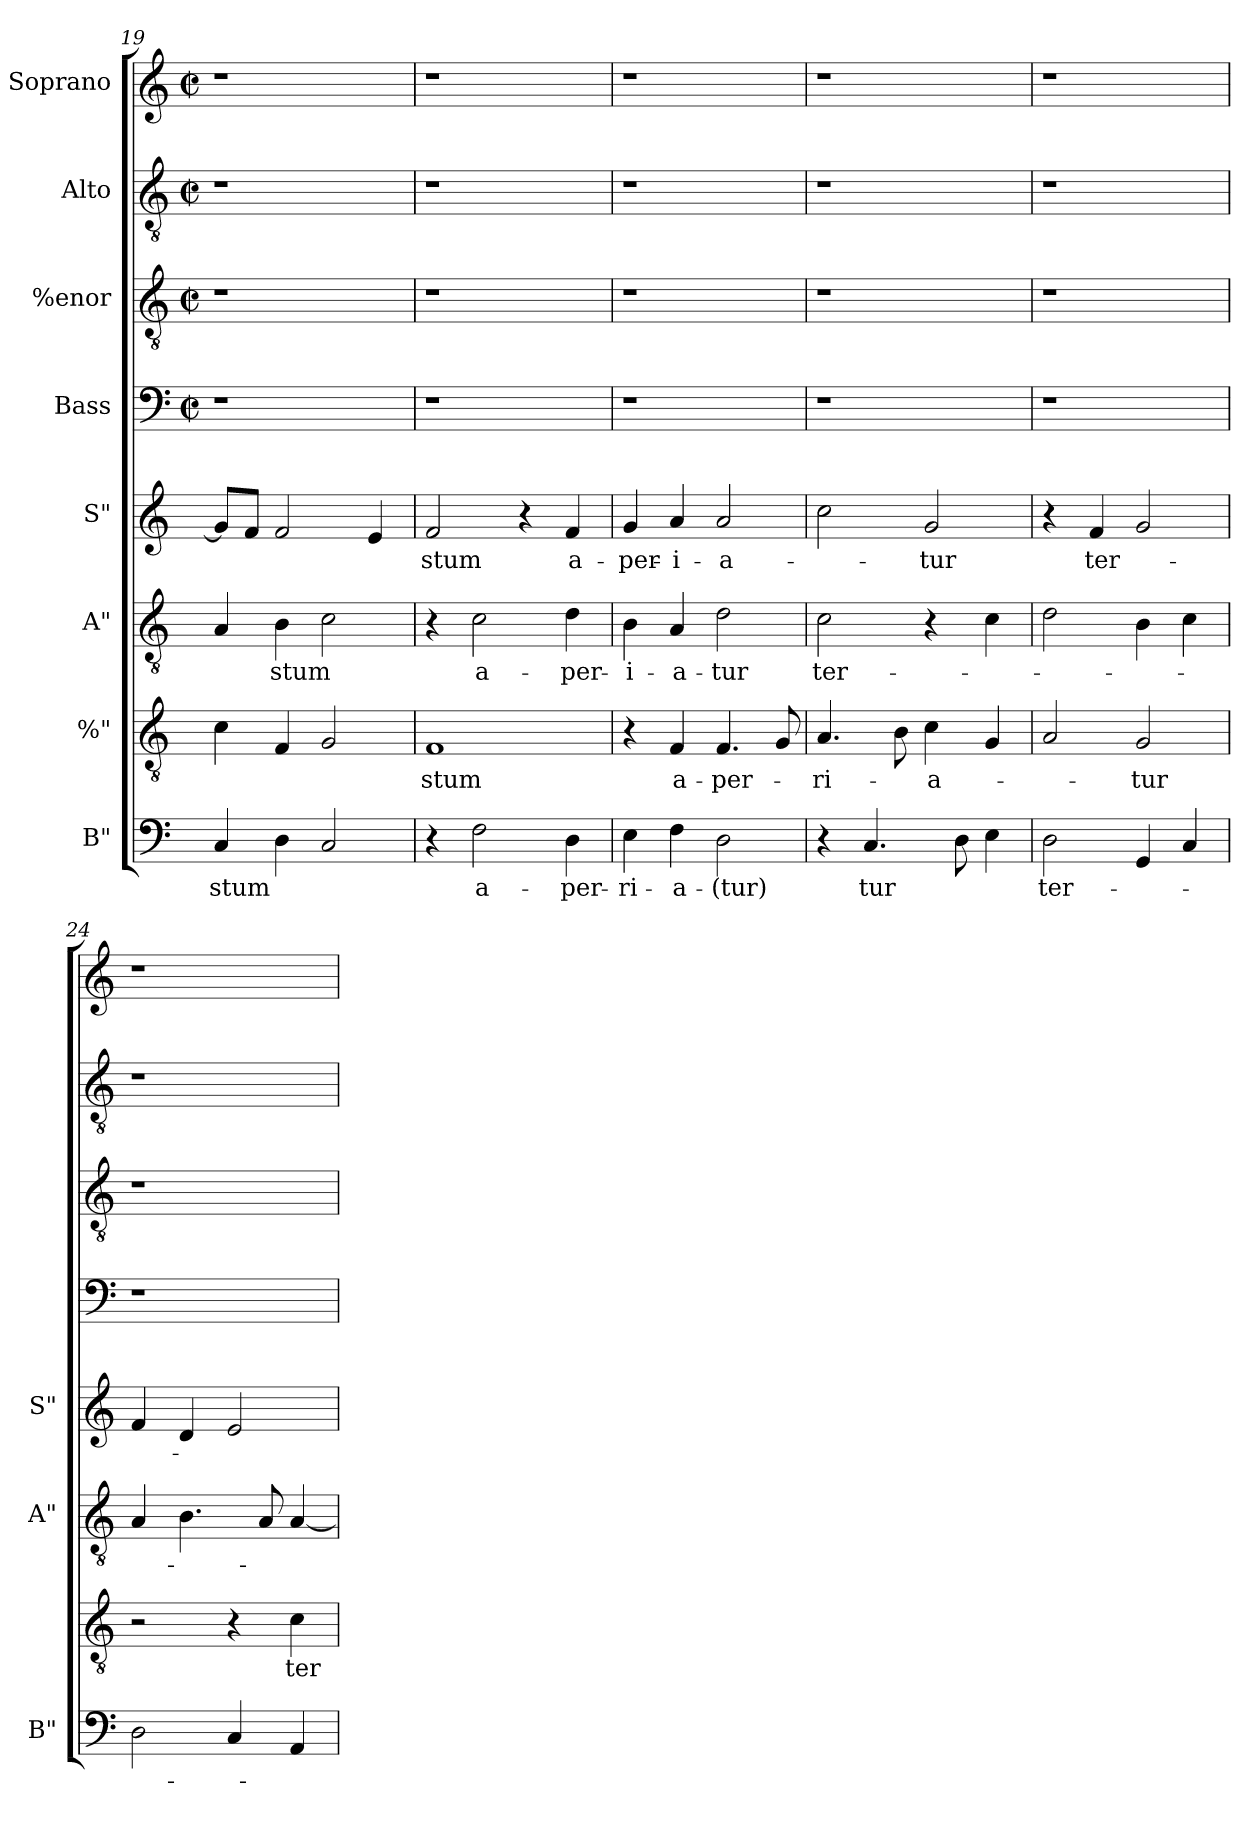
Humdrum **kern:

**kern	**text	**kern	**text	**kern	**text	**kern	**text	**kern	**kern	**kern	**kern
*part8	*part8	*part7	*part7	*part6	*part6	*part5	*part5	*part4	*part3	*part2	*part1
*staff8	*staff8	*staff7	*staff7	*staff6	*staff6	*staff5	*staff5	*staff4	*staff3	*staff2	*staff1
*I"B"	*	*I"%"	*	*I"A"	*	*I"S"	*	*I"Bass	*I"%enor	*I"Alto	*I"Soprano
*I'B"	*	*	*	*I'A"	*	*I'S"	*	*	*	*	*
*clefF4	*	*clefGv2	*	*clefGv2	*	*clefG2	*	*clefF4	*clefGv2	*clefGv2	*clefG2
*	*	*	*	*	*	*	*	*ITrd7c12	*	*	*
*k[]	*	*k[]	*	*k[]	*	*k[]	*	*k[]	*k[]	*k[]	*k[]
*C:	*	*C:	*	*C:	*	*C:	*	*C:	*C:	*C:	*C:
*	*	*	*	*	*	*	*	*M2/2	*M2/2	*M2/2	*M2/2
*	*	*	*	*	*	*	*	*met(c|)	*met(c|)	*met(c|)	*met(c|)
=19	=19	=19	=19	=19	=19	=19	=19	=19	=19	=19	=19
!	!LO:LY:b	!	!	!	!	!	!	!	!	!	!
4C/	-stum	4c\	.	4A/	.	8g/L]	.	1r	1r	1r	1r
.	.	.	.	.	.	8f/J	.	.	.	.	.
!	!	!	!	!	!LO:LY:b	!	!	!	!	!	!
4D\	.	4F/	.	4B\	-stum	2f/	.	.	.	.	.
2C/	.	2G/	.	2c\	.	.	.	.	.	.	.
.	.	.	.	.	.	4e/	.	.	.	.	.
=20	=20	=20	=20	=20	=20	=20	=20	=20	=20	=20	=20
!	!	!	!LO:LY:b	!	!	!	!LO:LY:b	!	!	!	!
4r	.	1F	-stum	4r	.	2f/	-stum	1r	1r	1r	1r
!	!LO:LY:b	!	!	!	!LO:LY:b	!	!	!	!	!	!
2F\	a-	.	.	2c\	a-	.	.	.	.	.	.
.	.	.	.	.	.	4r	.	.	.	.	.
!	!LO:LY:b	!	!	!	!LO:LY:b	!	!LO:LY:b	!	!	!	!
4D\	-per-	.	.	4d\	-per-	4f/	a-	.	.	.	.
=21	=21	=21	=21	=21	=21	=21	=21	=21	=21	=21	=21
!	!LO:LY:b	!	!	!	!LO:LY:b	!	!LO:LY:b	!	!	!	!
4E\	-ri-	4r	.	4B\	-i-	4g/	-per-	1r	1r	1r	1r
!	!LO:LY:b	!	!LO:LY:b	!	!LO:LY:b	!	!LO:LY:b	!	!	!	!
4F\	-a-	4F/	a-	4A/	-a-	4a/	-i-	.	.	.	.
!	!LO:LY:b	!	!LO:LY:b	!	!LO:LY:b	!	!LO:LY:b	!	!	!	!
2D\	-(tur)	4.F/	-per-	2d\	-tur	2a/	-a-	.	.	.	.
.	.	8G/	.	.	.	.	.	.	.	.	.
!!LO:LB:g=z
=22	=22	=22	=22	=22	=22	=22	=22	=22	=22	=22	=22
!	!	!	!LO:LY:b	!	!LO:LY:b	!	!	!	!	!	!
4r	.	4.A/	-ri-	2c\	ter-	2cc\	.	1r	1r	1r	1r
!	!LO:LY:b	!	!	!	!	!	!	!	!	!	!
4.C/	tur	.	.	.	.	.	.	.	.	.	.
.	.	8B\	.	.	.	.	.	.	.	.	.
!	!	!	!LO:LY:b	!	!	!	!LO:LY:b	!	!	!	!
.	.	4c\	-a-	4r	.	2g/	-tur	.	.	.	.
8D\	.	.	.	.	.	.	.	.	.	.	.
4E\	.	4G/	.	4c\	.	.	.	.	.	.	.
=23	=23	=23	=23	=23	=23	=23	=23	=23	=23	=23	=23
!	!LO:LY:b	!	!	!	!	!	!	!	!	!	!
2D\	ter-	2A/	.	2d\	.	4r	.	1r	1r	1r	1r
!	!	!	!	!	!	!	!LO:LY:b	!	!	!	!
.	.	.	.	.	.	4f/	ter-	.	.	.	.
!	!	!	!LO:LY:b	!	!	!	!	!	!	!	!
4GG/	.	2G/	-tur	4B\	.	2g/	.	.	.	.	.
4C/	.	.	.	4c\	.	.	.	.	.	.	.
=24	=24	=24	=24	=24	=24	=24	=24	=24	=24	=24	=24
2D\	.	2r	.	4A/	.	4f/	.	1r	1r	1r	1r
.	.	.	.	4.B\	.	4d/	.	.	.	.	.
4C/	.	4r	.	.	.	2e/	.	.	.	.	.
.	.	.	.	8A/	.	.	.	.	.	.	.
!	!	!	!LO:LY:b	!	!	!	!	!	!	!	!
4AA/	.	4c\	ter-	[<4A/	.	.	.	.	.	.	.
=	=	=	=	=	=	=	=	=	=	=	=
*-	*-	*-	*-	*-	*-	*-	*-	*-	*-	*-	*-
